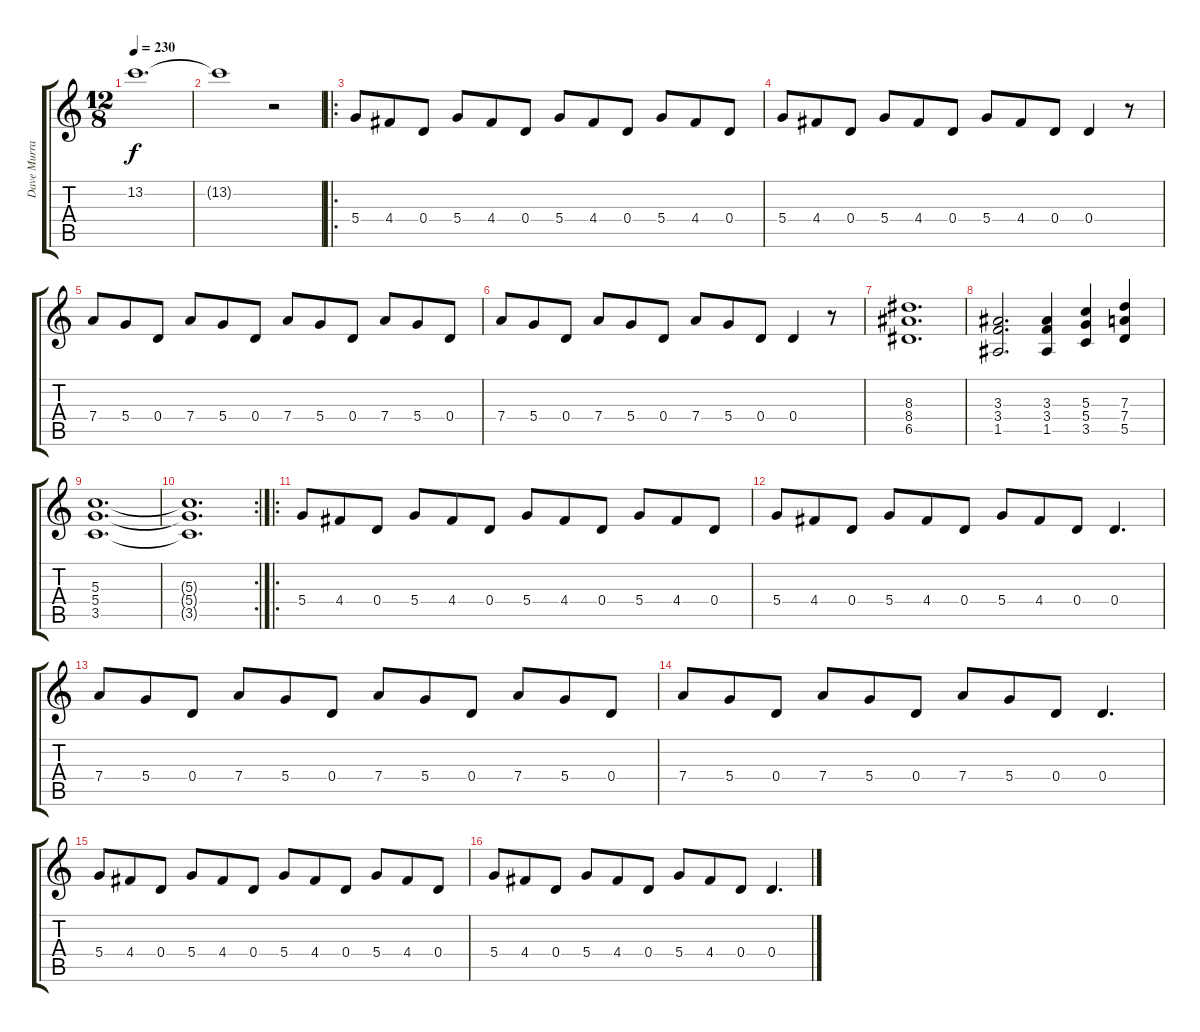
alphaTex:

\track ("Dave Murray" "Dave Murra") {instrument distortionguitar}
\staff {score tabs}
\tuning (E4 B3 G3 D3 A2 E2) {hide}
\ts (12 8)
\tempo 230
\clef g2
\ks c
13.2.1{d dy f} |
13.2{t}.1 r.2 |
\ro
5.4.8 4.4.8 0.4.8 5.4.8 4.4.8 0.4.8 5.4.8 4.4.8 0.4.8 5.4.8 4.4.8 0.4.8 |
5.4.8 4.4.8 0.4.8 5.4.8 4.4.8 0.4.8 5.4.8 4.4.8 0.4.8 0.4.4 r.8 |
7.4.8 5.4.8 0.4.8 7.4.8 5.4.8 0.4.8 7.4.8 5.4.8 0.4.8 7.4.8 5.4.8 0.4.8 |
7.4.8 5.4.8 0.4.8 7.4.8 5.4.8 0.4.8 7.4.8 5.4.8 0.4.8 0.4.4 r.8 |
(8.3 8.4 6.5).1{d} |
(3.3 3.4 1.5).2{d} (3.3 3.4 1.5).4 (5.3 5.4 3.5).4 (7.3 7.4 5.5).4 |
(5.3 5.4 3.5).1{d} |
\rc 2
(5.3{t} 5.4{t} 3.5{t}).1{d} |
\ro
5.4.8 4.4.8 0.4.8 5.4.8 4.4.8 0.4.8 5.4.8 4.4.8 0.4.8 5.4.8 4.4.8 0.4.8 |
5.4.8 4.4.8 0.4.8 5.4.8 4.4.8 0.4.8 5.4.8 4.4.8 0.4.8 0.4.4{d} |
7.4.8 5.4.8 0.4.8 7.4.8 5.4.8 0.4.8 7.4.8 5.4.8 0.4.8 7.4.8 5.4.8 0.4.8 |
7.4.8 5.4.8 0.4.8 7.4.8 5.4.8 0.4.8 7.4.8 5.4.8 0.4.8 0.4.4{d} |
5.4.8 4.4.8 0.4.8 5.4.8 4.4.8 0.4.8 5.4.8 4.4.8 0.4.8 5.4.8 4.4.8 0.4.8 |
5.4.8 4.4.8 0.4.8 5.4.8 4.4.8 0.4.8 5.4.8 4.4.8 0.4.8 0.4.4{d}
